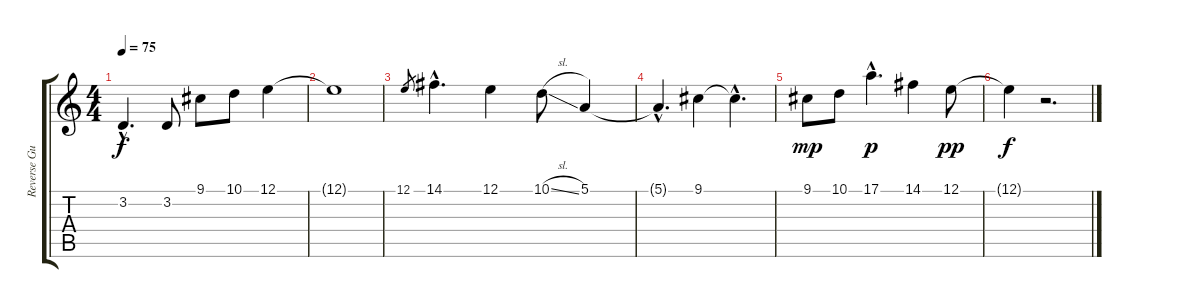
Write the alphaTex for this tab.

\track ("Reverse Guitar" "Reverse Gu") {instrument pad5bowed}
\staff {score tabs}
\tuning (E4 B3 G3 D3 A2 E2) {hide}
\ts (4 4)
\tempo 75
\clef g2
\ks c
3.2{hac}.4{d dy f} 3.2.8 9.1.8 10.1.8 12.1.4 |
12.1{t}.1 |
12.1.8{gr} 14.1{hac}.4{d} 12.1.4 10.1{sl}.8 5.1.4 |
5.1{hac t}.4{d} 9.1.4 9.1{hac t}.4{d} |
9.1.8{dy mp} 10.1.8 17.1{hac}.4{d dy p} 14.1.4 12.1.8{dy pp} |
12.1{t}.4{dy f} r.2{d}
